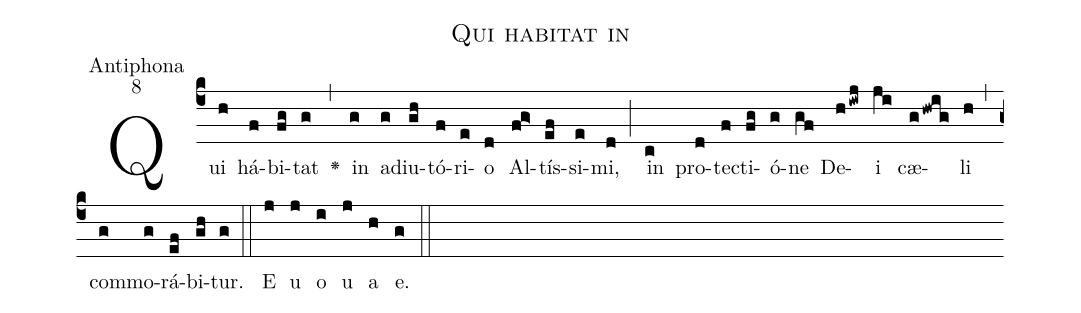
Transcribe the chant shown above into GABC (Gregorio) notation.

name:Qui habitat in;
office-part:Antiphona;
mode:8;
%%
(c4)Qui(h) há(f)bi(fg)tat(g) <v>\greheightstar</v>(,) in(g) ad(g)iu(gh)tó(f)ri(e)o(d) Al(fg>)tís(ef)si(e)mi,(d) (;) in(c) pro(d)te(f)cti(fg)ó(g)ne(gf) De(hiwj)i(ji) cæ(ghwig)li(h) (,) com(g)mo(g)rá(ef)bi(gh)tur.(g) (::)
E(j) u(j) o(i) u(j) a(h) e.(g) (::)
